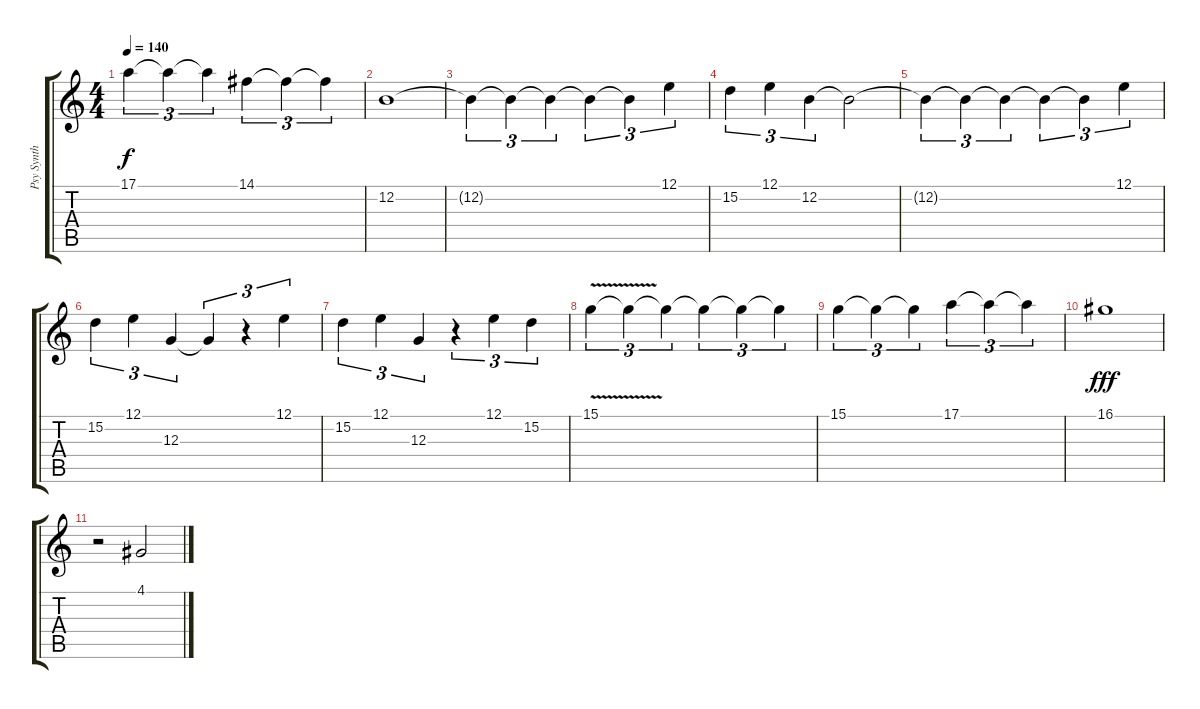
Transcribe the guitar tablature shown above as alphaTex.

\track ("Psy Synth" "Psy Synth") {instrument lead2sawtooth}
\staff {score tabs}
\tuning (E4 B3 G3 D3 A2 E2) {hide}
\ts (4 4)
\tempo 140
\clef g2
\ks c
17.1.4{tu (3 2) dy f} 17.1{t}.4{tu (3 2)} 17.1{t}.4{tu (3 2)} 14.1.4{tu (3 2)} 14.1{t}.4{tu (3 2)} 14.1{t}.4{tu (3 2)} |
12.2.1{volume 16} |
12.2{t}.4{tu (3 2)} 12.2{t}.4{tu (3 2)} 12.2{t}.4{tu (3 2)} 12.2{t}.4{tu (3 2)} 12.2{t}.4{tu (3 2)} 12.1.4{tu (3 2)} |
15.2.4{tu (3 2)} 12.1.4{tu (3 2)} 12.2.4{tu (3 2)} 12.2{t}.2 |
12.2{t}.4{tu (3 2)} 12.2{t}.4{tu (3 2)} 12.2{t}.4{tu (3 2)} 12.2{t}.4{tu (3 2)} 12.2{t}.4{tu (3 2)} 12.1.4{tu (3 2)} |
15.2.4{tu (3 2)} 12.1.4{tu (3 2)} 12.3.4{tu (3 2)} 12.3{t}.4{tu (3 2)} r.4{tu (3 2)} 12.1.4{tu (3 2)} |
15.2.4{tu (3 2)} 12.1.4{tu (3 2)} 12.3.4{tu (3 2)} r.4{tu (3 2)} 12.1.4{tu (3 2)} 15.2.4{tu (3 2)} |
15.1{v}.4{tu (3 2)} 15.1{t}.4{tu (3 2)} 15.1{t}.4{tu (3 2)} 15.1{t}.4{tu (3 2)} 15.1{t}.4{tu (3 2)} 15.1{t}.4{tu (3 2)} |
15.1.4{tu (3 2)} 15.1{t}.4{tu (3 2)} 15.1{t}.4{tu (3 2)} 17.1.4{tu (3 2)} 17.1{t}.4{tu (3 2)} 17.1{t}.4{tu (3 2)} |
16.1.1{dy fff} |
r.2 4.1.2
